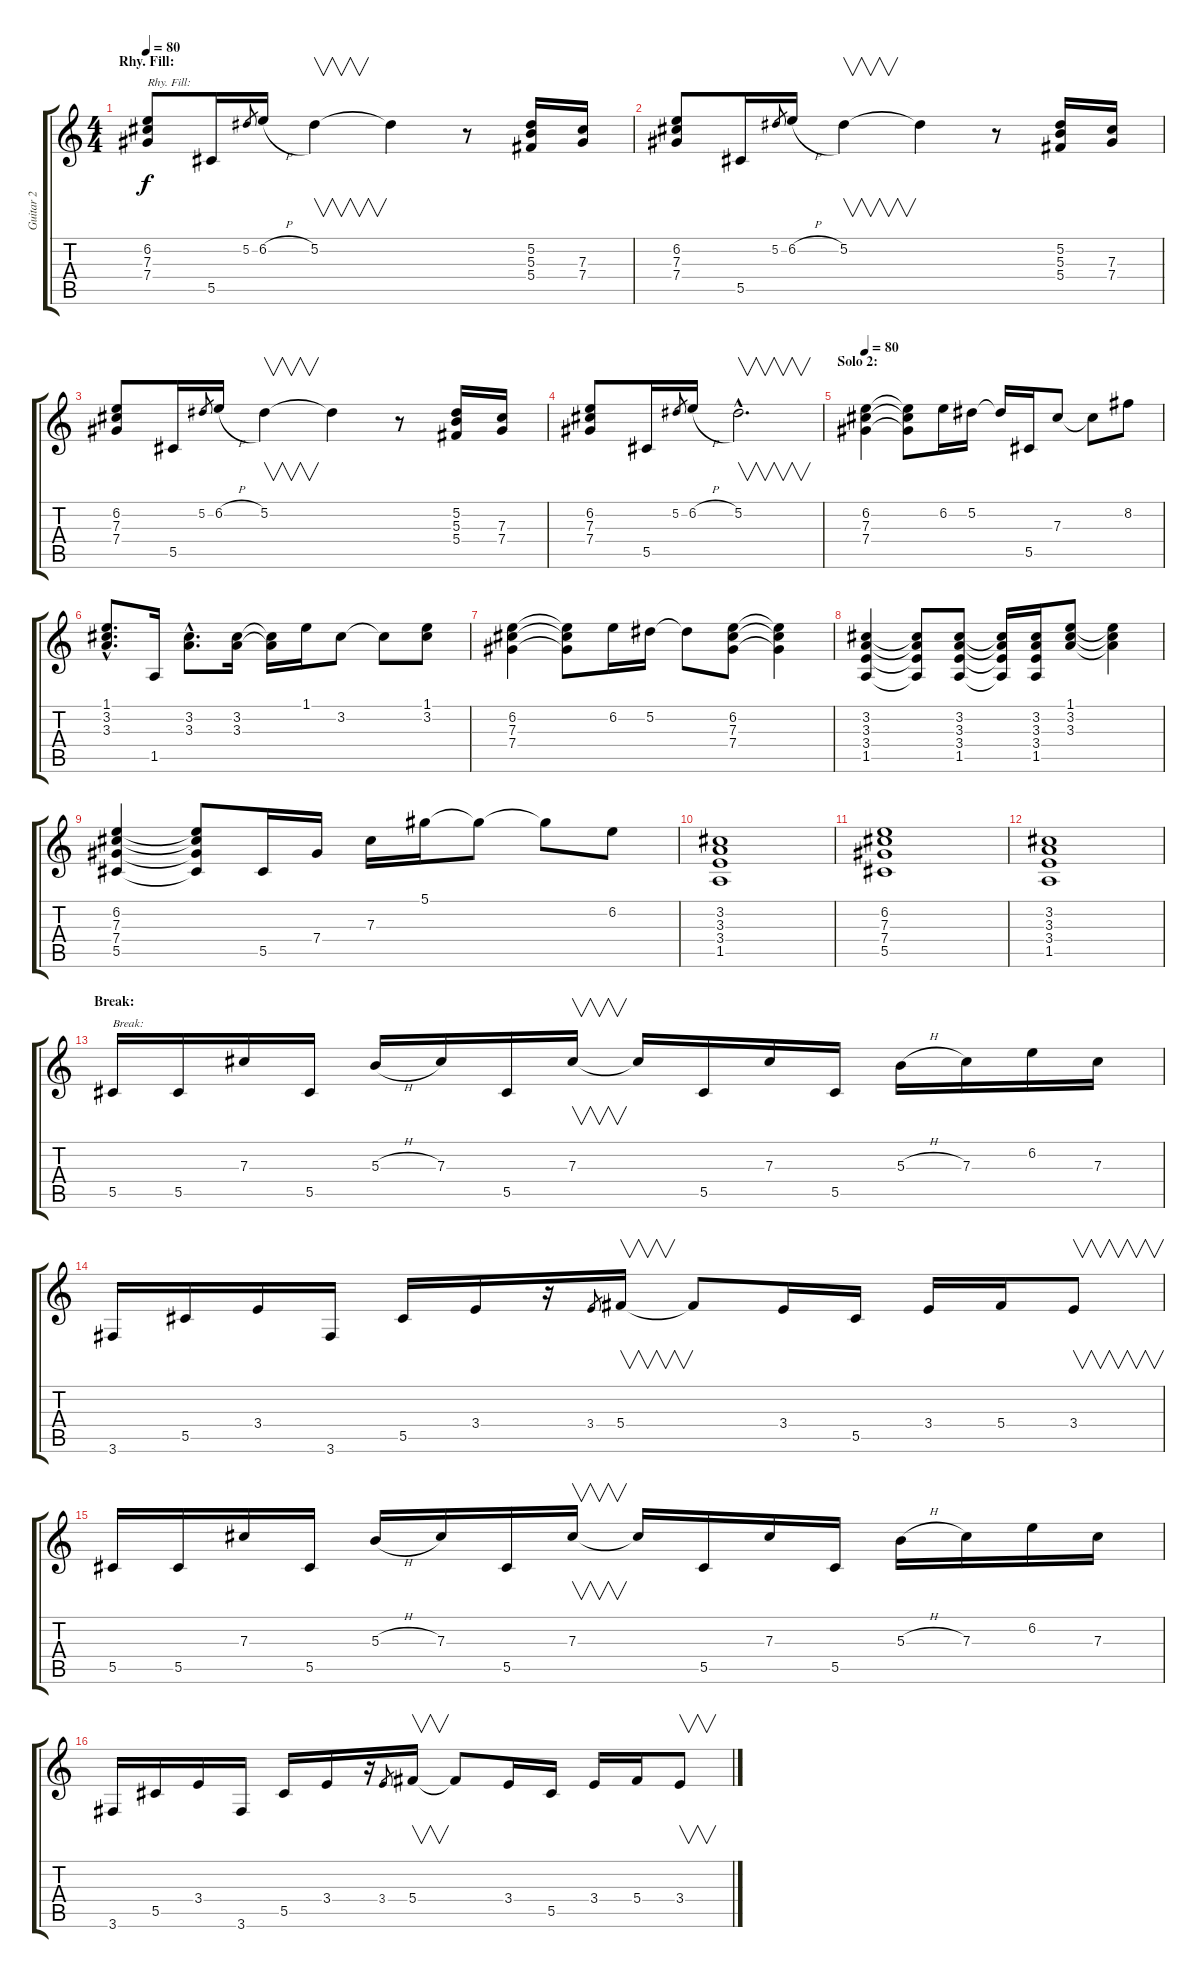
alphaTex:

\track ("Guitar 2" "Guitar 2") {instrument overdrivenguitar}
\staff {score tabs}
\tuning (Eb4 Bb3 Gb3 Db3 Ab2 Eb2) {hide}
\ts (4 4)
\section ("" "Rhy. Fill:")
\tempo 80
\clef g2
\ks c
(6.2 7.3 7.4).8{txt "Rhy. Fill:" dy f} 5.5.16 5.2.8{gr} 6.2{h}.16 5.2.4{v} 5.2{t}.4 r.8 (5.2 5.3 5.4).16 (7.3 7.4).16 |
(6.2 7.3 7.4).8 5.5.16 5.2.8{gr} 6.2{h}.16 5.2.4{v} 5.2{t}.4 r.8 (5.2 5.3 5.4).16 (7.3 7.4).16 |
(6.2 7.3 7.4).8 5.5.16 5.2.8{gr} 6.2{h}.16 5.2.4{v} 5.2{t}.4 r.8 (5.2 5.3 5.4).16 (7.3 7.4).16 |
(6.2 7.3 7.4).8 5.5.16 5.2.8{gr} 6.2{h}.16 5.2{hac}.2{v d} |
\section ("" "Solo 2:")
\tempo 80
(6.2 7.3 7.4).4{volume 12 instrument acousticgrandpiano} (6.2{t} 7.3{t} 7.4{t}).8 6.2.16 5.2.16 5.2{t}.16 5.5.16 7.3.8 7.3{t}.8 8.2.8 |
(1.1{hac} 3.2{hac} 3.3{hac}).8{d} 1.5.16 (3.2{hac} 3.3{hac}).8{d} (3.2 3.3).16 (3.2{t} 3.3{t}).16 1.1.16 3.2.8 3.2{t}.8 (1.1 3.2).8 |
(6.2 7.3 7.4).4 (6.2{t} 7.3{t} 7.4{t}).8 6.2.16 5.2.16 5.2{t}.8 (6.2 7.3 7.4).8 (6.2{t} 7.3{t} 7.4{t}).4 |
(3.2 3.3 3.4 1.5).4 (3.2{t} 3.3{t} 3.4{t} 1.5{t}).8 (3.2 3.3 3.4 1.5).8 (3.2{t} 3.3{t} 3.4{t} 1.5{t}).16 (3.2 3.3 3.4 1.5).16 (1.1 3.2 3.3).8 (1.1{t} 3.2{t} 3.3{t}).4 |
(6.2 7.3 7.4 5.5).4 (6.2{t} 7.3{t} 7.4{t} 5.5{t}).8 5.5.16 7.4.16 7.3.16 5.1.16 5.1{t}.8 5.1{t}.8 6.2.8 |
(3.2 3.3 3.4 1.5).1 |
(6.2 7.3 7.4 5.5).1 |
(3.2 3.3 3.4 1.5).1 |
\section ("" "Break:")
5.5.16{txt "Break:" volume 10 instrument overdrivenguitar} 5.5.16 7.3.16 5.5.16 5.3{h}.16 7.3.16 5.5.16 7.3.16{v} 7.3{t}.16 5.5.16 7.3.16 5.5.16 5.3{h}.16 7.3.16 6.2.16 7.3.16 |
3.6.16 5.5.16 3.4.16 3.6.16 5.5.16 3.4.16 r.16 3.4.8{gr} 5.4.16{v} 5.4{t}.8 3.4.16 5.5.16 3.4.16 5.4.16 3.4.8{v} |
5.5.16 5.5.16 7.3.16 5.5.16 5.3{h}.16 7.3.16 5.5.16 7.3.16{v} 7.3{t}.16 5.5.16 7.3.16 5.5.16 5.3{h}.16 7.3.16 6.2.16 7.3.16 |
3.6.16 5.5.16 3.4.16 3.6.16 5.5.16 3.4.16 r.16 3.4.8{gr} 5.4.16{v} 5.4{t}.8 3.4.16 5.5.16 3.4.16 5.4.16 3.4.8{v}
